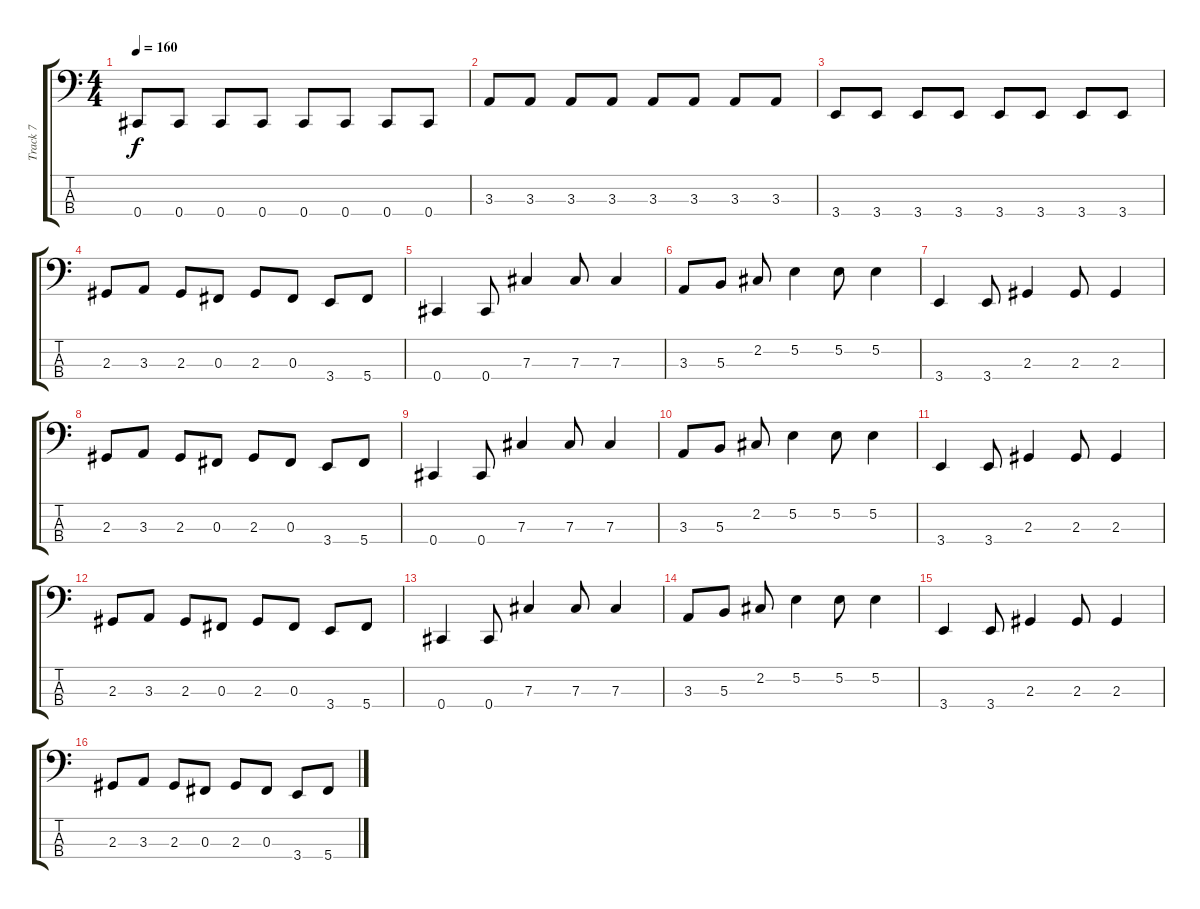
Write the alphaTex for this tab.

\track ("Track 7" "Track 7") {instrument electricbassfinger}
\staff {score tabs}
\tuning (E2 B1 Gb1 Db1) {hide}
\ts (4 4)
\tempo 160
\clef f4
\ks c
0.4.8{dy f} 0.4.8 0.4.8 0.4.8 0.4.8 0.4.8 0.4.8 0.4.8 |
3.3.8 3.3.8 3.3.8 3.3.8 3.3.8 3.3.8 3.3.8 3.3.8 |
3.4.8 3.4.8 3.4.8 3.4.8 3.4.8 3.4.8 3.4.8 3.4.8 |
2.3.8 3.3.8 2.3.8 0.3.8 2.3.8 0.3.8 3.4.8 5.4.8 |
0.4.4 0.4.8 7.3.4 7.3.8 7.3.4 |
3.3.8 5.3.8 2.2.8 5.2.4 5.2.8 5.2.4 |
3.4.4 3.4.8 2.3.4 2.3.8 2.3.4 |
2.3.8 3.3.8 2.3.8 0.3.8 2.3.8 0.3.8 3.4.8 5.4.8 |
0.4.4 0.4.8 7.3.4 7.3.8 7.3.4 |
3.3.8 5.3.8 2.2.8 5.2.4 5.2.8 5.2.4 |
3.4.4 3.4.8 2.3.4 2.3.8 2.3.4 |
2.3.8 3.3.8 2.3.8 0.3.8 2.3.8 0.3.8 3.4.8 5.4.8 |
0.4.4 0.4.8 7.3.4 7.3.8 7.3.4 |
3.3.8 5.3.8 2.2.8 5.2.4 5.2.8 5.2.4 |
3.4.4 3.4.8 2.3.4 2.3.8 2.3.4 |
2.3.8 3.3.8 2.3.8 0.3.8 2.3.8 0.3.8 3.4.8 5.4.8
